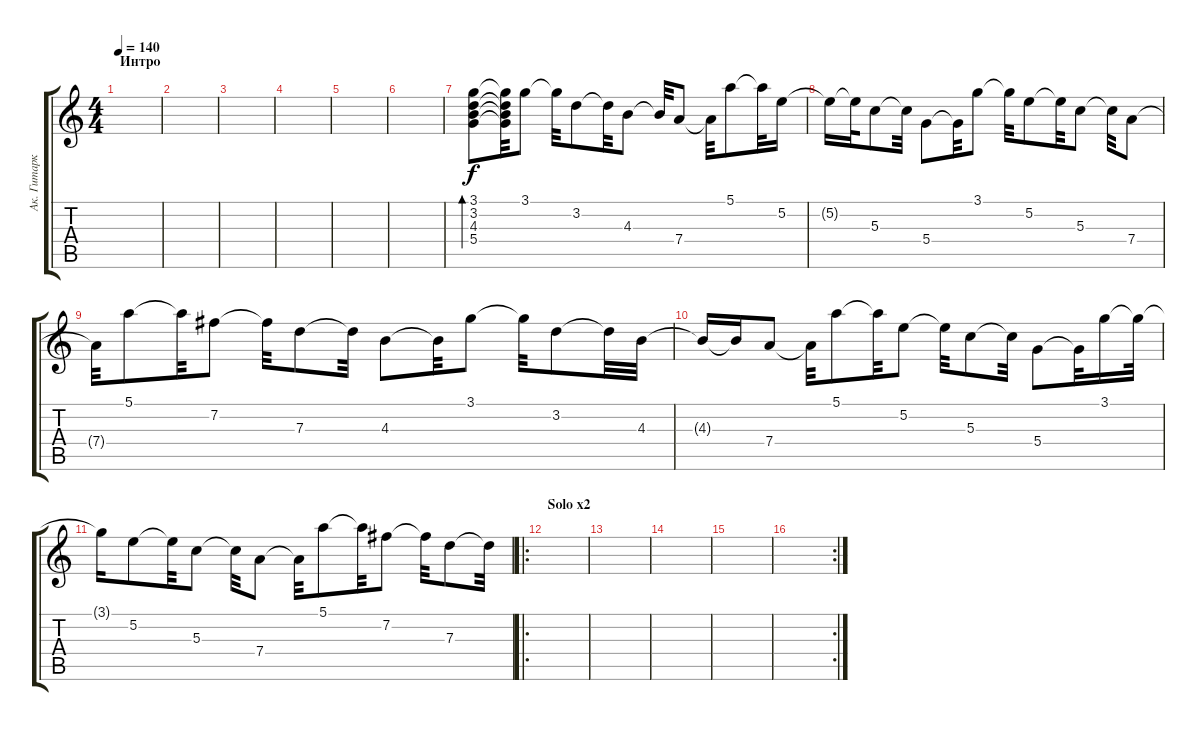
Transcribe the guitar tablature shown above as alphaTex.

\track ("Ак. Гитарка (интро)" "Ак. Гитарк") {instrument acousticguitarsteel}
\staff {score tabs}
\tuning (E4 B3 G3 D3 A2 E2) {hide}
\ts (4 4)
\section ("" "Интро")
\tempo 140
\clef g2
\ks c
|
|
|
|
|
|
(3.1 3.2 4.3 5.4).8{bd 480} (3.1{t} 3.2{t} 4.3{t} 5.4{t}).32 3.1.8 3.1{t}.32 3.2.8 3.2{t}.32 4.3.8 4.3{t}.32 7.4.8 7.4{t}.32 5.1.8 5.1{t}.32 5.2.16 |
5.2{t}.16 5.2{t}.32 5.3.8 5.3{t}.32 5.4.8 5.4{t}.32 3.1.8 3.1{t}.32 5.2.8 5.2{t}.32 5.3.8 5.3{t}.32 7.4.8 |
7.4{t}.32 5.1.8 5.1{t}.32 7.2.8 7.2{t}.32 7.3.8 7.3{t}.32 4.3.8 4.3{t}.32 3.1.8 3.1{t}.32 3.2.8 3.2{t}.32 4.3.32 |
4.3{t}.16 4.3{t}.16 7.4.8 7.4{t}.32 5.1.8 5.1{t}.32 5.2.8 5.2{t}.32 5.3.8 5.3{t}.32 5.4.8 5.4{t}.32 3.1.16 3.1{t}.32 |
3.1{t}.16 5.2.8 5.2{t}.32 5.3.8 5.3{t}.32 7.4.8 7.4{t}.32 5.1.8 5.1{t}.32 7.2.8 7.2{t}.32 7.3.8 7.3{t}.32 |
\ro
\section ("" "Solo х2")
|
|
|
|
\rc 2
